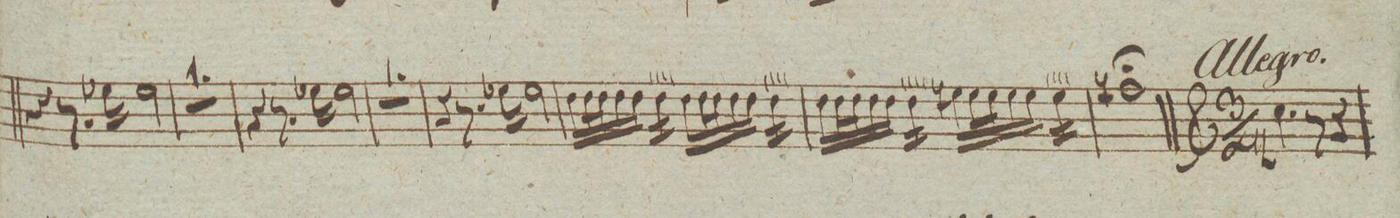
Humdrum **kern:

**kern	**dynam
*I"Oboie 1mo	*
*clefG2	*
*k[]	*
*met(c)	*
*M4/4	*
4r	.
8.r	.
16een\	.
2ee\	.
=16	=16
1r	.
=17	=17
4r	.
8.r	.
16ee-X\	.
2ee-\	.
=18	=18
1r	.
=19	=19
4r	.
8.r	.
16ee-X\	.
2ee-\	.
=20	=20
16dd\LL	.
32dd\L	.
32dd\J	.
16dd\	.
16dd\JJ	.
*tremolo	*
16dd\LL	.
16dd\	.
16dd\	.
16dd\JJ	.
*Xtremolo	*
16dd\LL	.
32dd\L	.
32dd\J	.
16dd\	.
16dd\JJ	.
*tremolo	*
16dd\LL	.
16dd\	.
16dd\	.
16dd\JJ	.
*Xtremolo	*
=21	=21
16dd\LL	.
32dd\L	.
32dd\J	.
16dd\	.
16dd\JJ	.
*tremolo	*
16dd\LL	.
16dd\	.
16dd\	.
16dd\JJ	.
*Xtremolo	*
16een\LL	.
32ee\L	.
32ee\J	.
16ee\	.
16ee\JJ	.
*tremolo	*
16ee\LL	.
16ee\	.
16ee\	.
16ee\JJ	.
*Xtremolo	*
=22	=22
1ffn\;	.
=23||	=23||
*M3/4	*
4.cc\	.
8r	.
4r	.
=24	=24
*-	*-
